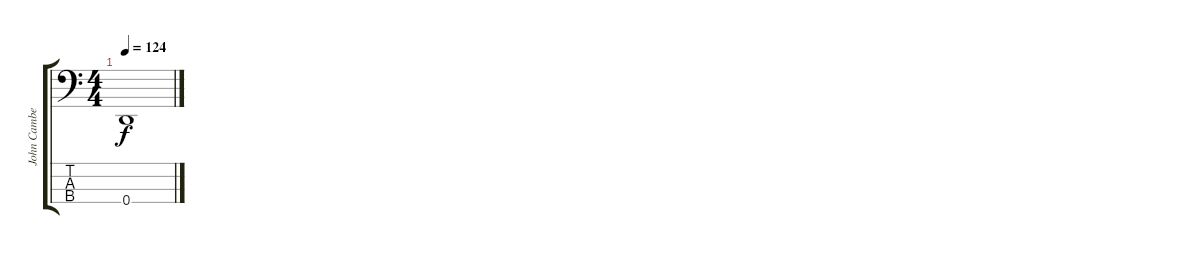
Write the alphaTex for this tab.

\track ("John Cambell" "John Cambe") {instrument electricbasspick}
\staff {score tabs}
\tuning (G2 D2 A1 D1) {hide}
\ts (4 4)
\tempo 124
\clef f4
\ks c
0.4{t}.1{dy f}
